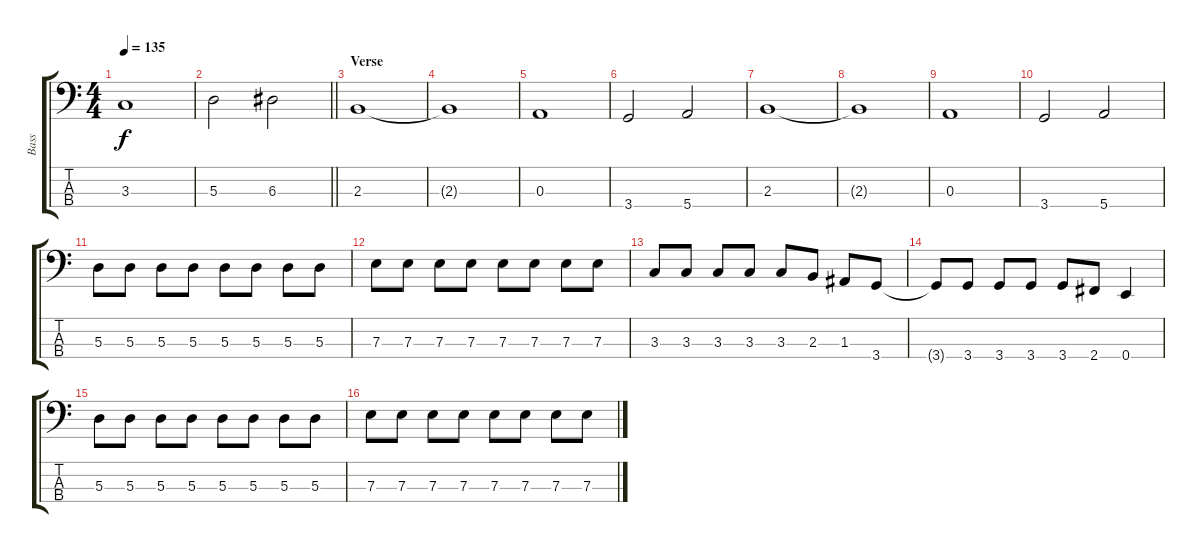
\track ("Bass" "Bass") {instrument electricbassfinger}
\staff {score tabs}
\tuning (G2 D2 A1 E1) {hide}
\ts (4 4)
\tempo 135
\clef f4
\ks c
3.3.1{dy f} |
\barLineRight lightlight
5.3.2 6.3.2 |
\section ("" "Verse")
2.3.1 |
2.3{t}.1 |
0.3.1 |
3.4.2 5.4.2 |
2.3.1 |
2.3{t}.1 |
0.3.1 |
3.4.2 5.4.2 |
5.3.8 5.3.8 5.3.8 5.3.8 5.3.8 5.3.8 5.3.8 5.3.8 |
7.3.8 7.3.8 7.3.8 7.3.8 7.3.8 7.3.8 7.3.8 7.3.8 |
3.3.8 3.3.8 3.3.8 3.3.8 3.3.8 2.3.8 1.3.8 3.4.8 |
3.4{t}.8 3.4.8 3.4.8 3.4.8 3.4.8 2.4.8 0.4.4 |
5.3.8 5.3.8 5.3.8 5.3.8 5.3.8 5.3.8 5.3.8 5.3.8 |
7.3.8 7.3.8 7.3.8 7.3.8 7.3.8 7.3.8 7.3.8 7.3.8
